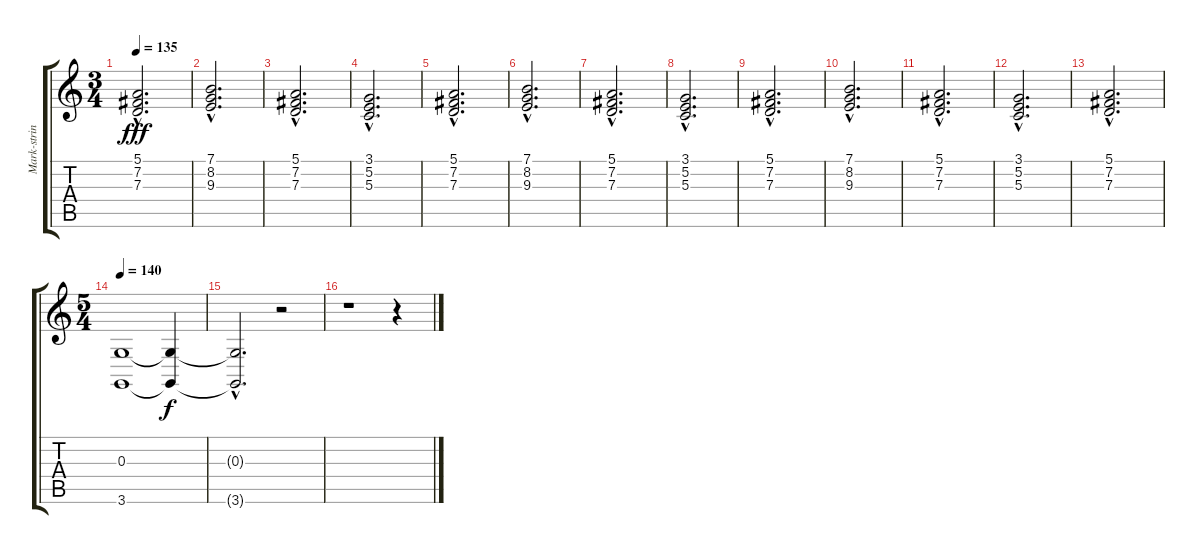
\track ("Mark-strings" "Mark-strin") {instrument synthstrings1}
\staff {score tabs}
\tuning (E4 B3 G3 D3 A2 E2) {hide}
\ts (3 4)
\tempo 135
\clef g2
\ks c
(5.1{hac} 7.2{hac} 7.3{hac}).2{d dy fff} |
(7.1{hac} 8.2{hac} 9.3{hac}).2{d} |
(5.1{hac} 7.2{hac} 7.3{hac}).2{d} |
(3.1{hac} 5.2{hac} 5.3{hac}).2{d} |
(5.1{hac} 7.2{hac} 7.3{hac}).2{d} |
(7.1{hac} 8.2{hac} 9.3{hac}).2{d} |
(5.1{hac} 7.2{hac} 7.3{hac}).2{d} |
(3.1{hac} 5.2{hac} 5.3{hac}).2{d} |
(5.1{hac} 7.2{hac} 7.3{hac}).2{d} |
(7.1{hac} 8.2{hac} 9.3{hac}).2{d} |
(5.1{hac} 7.2{hac} 7.3{hac}).2{d} |
(3.1{hac} 5.2{hac} 5.3{hac}).2{d} |
(5.1{hac} 7.2{hac} 7.3{hac}).2{d} |
\ts (5 4)
\tempo 140
(0.3 3.6).1 (0.3{t} 3.6{t}).4{dy f} |
(0.3{hac t} 3.6{hac t}).2{d} r.2 |
r.1 r.4
